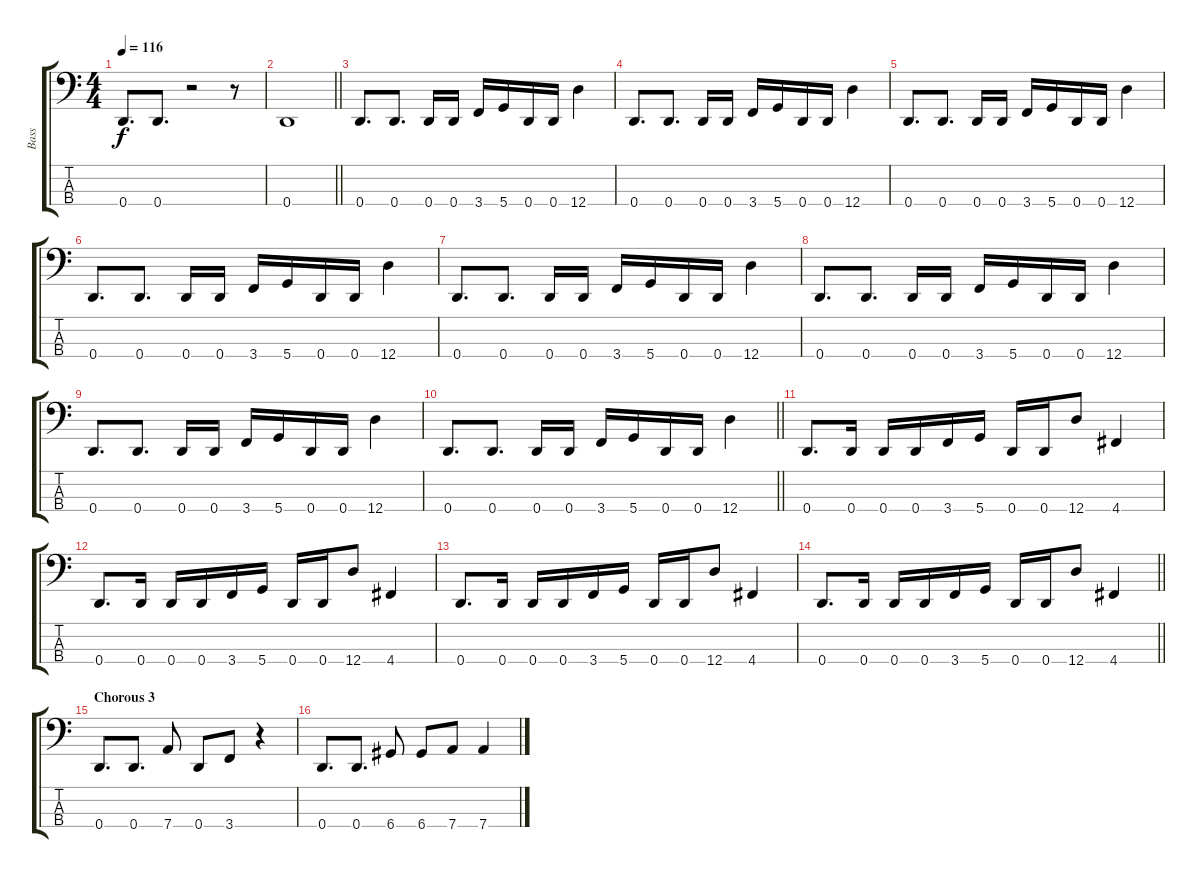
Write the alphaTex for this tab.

\track ("Bass" "Bass") {instrument electricbassfinger}
\staff {score tabs}
\tuning (G2 D2 A1 D1) {hide}
\ts (4 4)
\tempo 116
\clef f4
\ks c
0.4.8{d dy f} 0.4.8{d} r.2 r.8 |
\barLineRight lightlight
0.4.1 |
\section ("" "")
0.4.8{d} 0.4.8{d} 0.4.16 0.4.16 3.4.16 5.4.16 0.4.16 0.4.16 12.4.4 |
0.4.8{d} 0.4.8{d} 0.4.16 0.4.16 3.4.16 5.4.16 0.4.16 0.4.16 12.4.4 |
0.4.8{d} 0.4.8{d} 0.4.16 0.4.16 3.4.16 5.4.16 0.4.16 0.4.16 12.4.4 |
0.4.8{d} 0.4.8{d} 0.4.16 0.4.16 3.4.16 5.4.16 0.4.16 0.4.16 12.4.4 |
0.4.8{d} 0.4.8{d} 0.4.16 0.4.16 3.4.16 5.4.16 0.4.16 0.4.16 12.4.4 |
0.4.8{d} 0.4.8{d} 0.4.16 0.4.16 3.4.16 5.4.16 0.4.16 0.4.16 12.4.4 |
0.4.8{d} 0.4.8{d} 0.4.16 0.4.16 3.4.16 5.4.16 0.4.16 0.4.16 12.4.4 |
\barLineRight lightlight
0.4.8{d} 0.4.8{d} 0.4.16 0.4.16 3.4.16 5.4.16 0.4.16 0.4.16 12.4.4 |
\section ("" "")
0.4.8{d} 0.4.16 0.4.16 0.4.16 3.4.16 5.4.16 0.4.16 0.4.16 12.4.8 4.4.4 |
0.4.8{d} 0.4.16 0.4.16 0.4.16 3.4.16 5.4.16 0.4.16 0.4.16 12.4.8 4.4.4 |
0.4.8{d} 0.4.16 0.4.16 0.4.16 3.4.16 5.4.16 0.4.16 0.4.16 12.4.8 4.4.4 |
\barLineRight lightlight
0.4.8{d} 0.4.16 0.4.16 0.4.16 3.4.16 5.4.16 0.4.16 0.4.16 12.4.8 4.4.4 |
\section ("" "Chorous 3")
0.4.8{d} 0.4.8{d} 7.4.8 0.4.8 3.4.8 r.4 |
0.4.8{d} 0.4.8{d} 6.4.8 6.4.8 7.4.8 7.4.4
